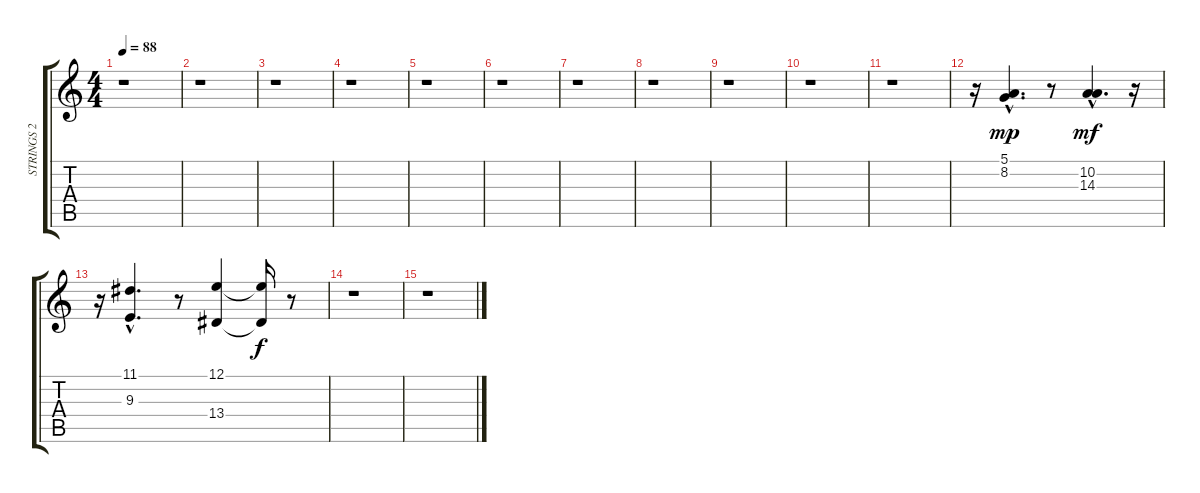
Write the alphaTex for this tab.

\track ("STRINGS 2" "STRINGS 2") {instrument synthstrings1}
\staff {score tabs}
\tuning (E4 B3 G3 D3 A2 E2) {hide}
\ts (4 4)
\tempo 88
\clef g2
\ks c
r.1{dy mp} |
r.1 |
r.1 |
r.1 |
r.1 |
r.1 |
r.1 |
r.1 |
r.1 |
r.1 |
r.1 |
r.16 (5.1{hac} 8.2{hac}).4{d volume 16} r.8 (10.2{hac} 14.3{hac}).4{d dy mf} r.16 |
r.16 (11.1{hac} 9.3{hac}).4{d} r.8 (12.1 13.4).4 (12.1{t} 13.4{t}).16{dy f} r.8 |
r.1 |
r.1
